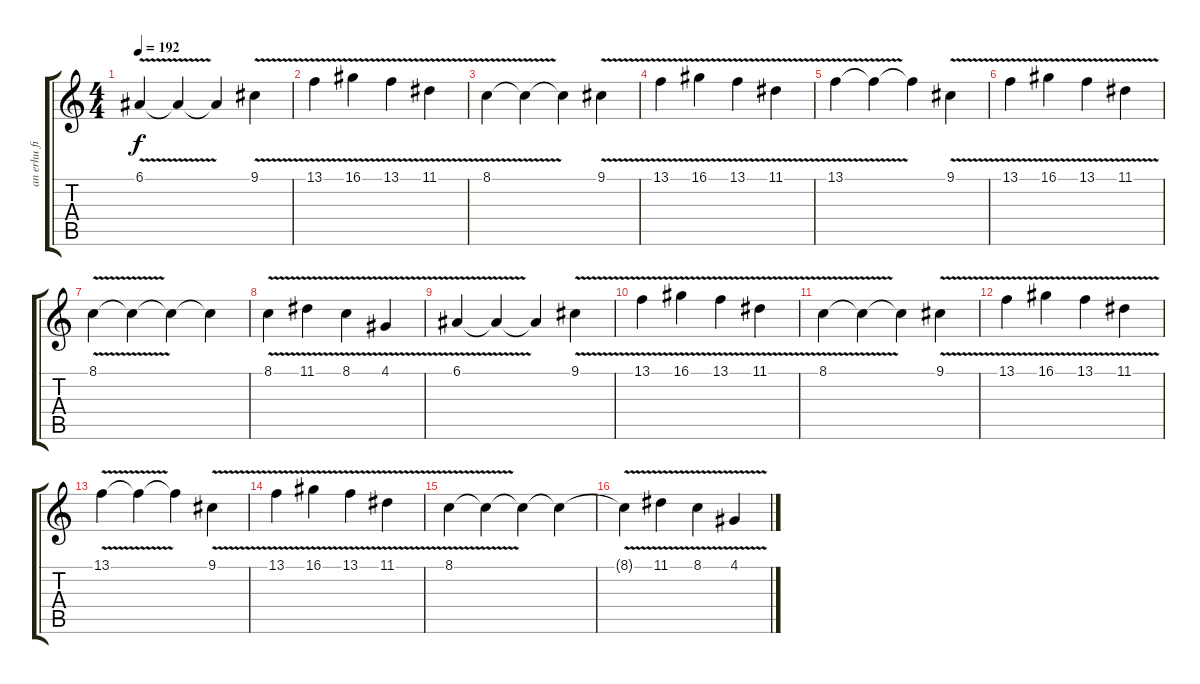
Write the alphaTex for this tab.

\track ("an erhu fiddle" "an erhu fi") {instrument violin}
\staff {score tabs}
\tuning (E4 B3 G3 D3 A2 E2) {hide}
\ts (4 4)
\tempo 192
\clef g2
\ks c
6.1{v}.4{dy f} 6.1{t}.4 6.1{t}.4 9.1{v}.4 |
13.1{v}.4 16.1{v}.4 13.1{v}.4 11.1{v}.4 |
8.1{v}.4 8.1{t}.4 8.1{t}.4 9.1{v}.4 |
13.1{v}.4 16.1{v}.4 13.1{v}.4 11.1{v}.4 |
13.1{v}.4 13.1{t}.4 13.1{t}.4 9.1{v}.4 |
13.1{v}.4 16.1{v}.4 13.1{v}.4 11.1{v}.4 |
8.1{v}.4 8.1{t}.4 8.1{t}.4 8.1{t}.4 |
8.1{v}.4 11.1{v}.4 8.1{v}.4 4.1{v}.4 |
6.1{v}.4 6.1{t}.4 6.1{t}.4 9.1{v}.4 |
13.1{v}.4 16.1{v}.4 13.1{v}.4 11.1{v}.4 |
8.1{v}.4 8.1{t}.4 8.1{t}.4 9.1{v}.4 |
13.1{v}.4 16.1{v}.4 13.1{v}.4 11.1{v}.4 |
13.1{v}.4 13.1{t}.4 13.1{t}.4 9.1{v}.4 |
13.1{v}.4 16.1{v}.4 13.1{v}.4 11.1{v}.4 |
8.1{v}.4 8.1{t}.4 8.1{t}.4 8.1{t}.4 |
8.1{v t}.4 11.1{v}.4 8.1{v}.4 4.1{v}.4
